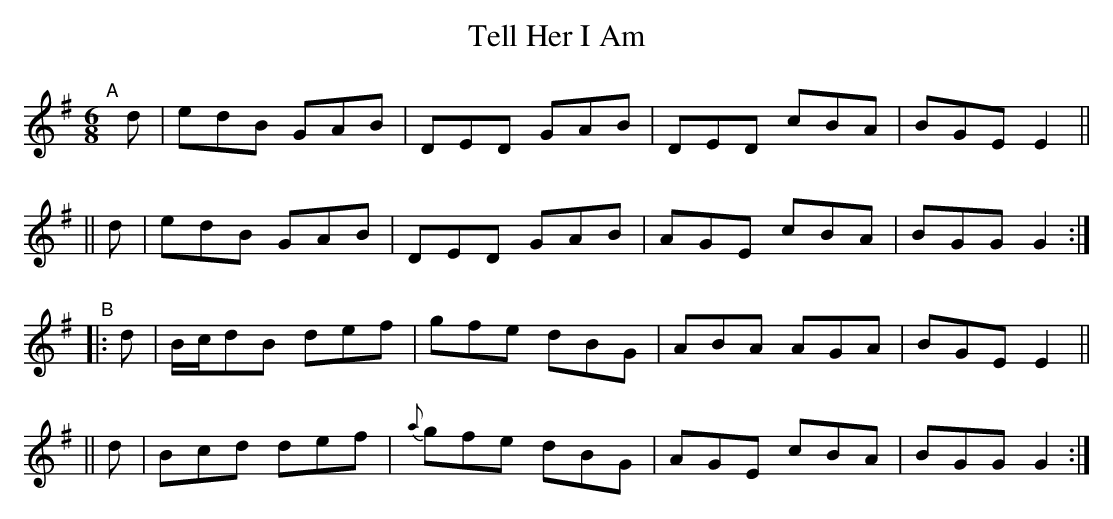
X:1
T: Tell Her I Am
M: 6/8
L: 1/8
K: G
"^A"\
[|]d | edB GAB | DED GAB | DED cBA | BGE E2 ||
|| d | edB GAB | DED GAB | AGE cBA | BGG G2 :|
"^B"\
|: d | B/c/dB def | gfe dBG | ABA AGA | BGE E2 ||
|| d | Bcd def | {a}gfe dBG | AGE cBA | BGG G2 :|
